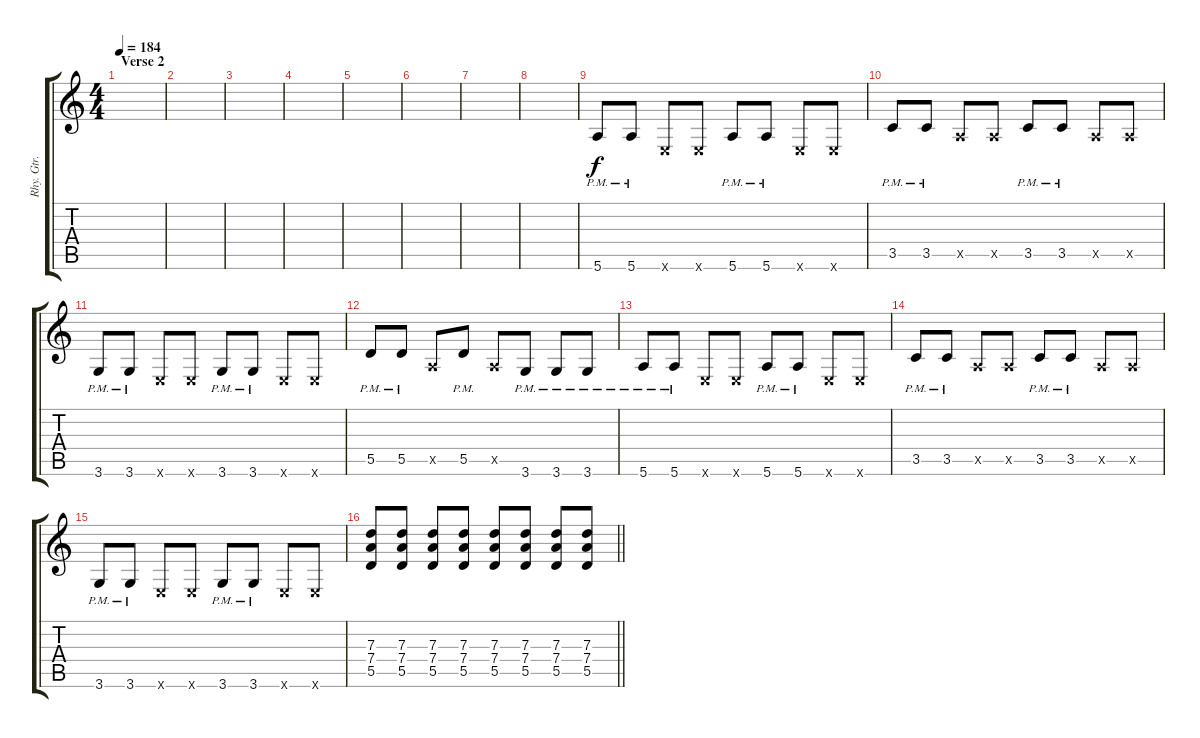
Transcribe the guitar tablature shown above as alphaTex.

\track ("Rhy. Gtr. 2" "Rhy. Gtr. ") {instrument distortionguitar}
\staff {score tabs}
\tuning (E4 B3 G3 D3 A2 E2) {hide}
\ts (4 4)
\section ("" "Verse 2")
\tempo 184
\clef g2
\ks c
|
|
|
|
|
|
|
|
5.6{pm}.8 5.6{pm}.8 0.6{x}.8 0.6{x}.8 5.6{pm}.8 5.6{pm}.8 0.6{x}.8 0.6{x}.8 |
3.5{pm}.8 3.5{pm}.8 0.5{x}.8 0.5{x}.8 3.5{pm}.8 3.5{pm}.8 0.5{x}.8 0.5{x}.8 |
3.6{pm}.8 3.6{pm}.8 0.6{x}.8 0.6{x}.8 3.6{pm}.8 3.6{pm}.8 0.6{x}.8 0.6{x}.8 |
5.5{pm}.8 5.5{pm}.8 0.5{x}.8 5.5{pm}.8 0.5{x}.8 3.6{pm}.8 3.6{pm}.8 3.6{pm}.8 |
5.6{pm}.8 5.6{pm}.8 0.6{x}.8 0.6{x}.8 5.6{pm}.8 5.6{pm}.8 0.6{x}.8 0.6{x}.8 |
3.5{pm}.8 3.5{pm}.8 0.5{x}.8 0.5{x}.8 3.5{pm}.8 3.5{pm}.8 0.5{x}.8 0.5{x}.8 |
3.6{pm}.8 3.6{pm}.8 0.6{x}.8 0.6{x}.8 3.6{pm}.8 3.6{pm}.8 0.6{x}.8 0.6{x}.8 |
\barLineRight lightlight
(7.3 7.4 5.5).8 (7.3 7.4 5.5).8 (7.3 7.4 5.5).8 (7.3 7.4 5.5).8 (7.3 7.4 5.5).8 (7.3 7.4 5.5).8 (7.3 7.4 5.5).8 (7.3 7.4 5.5).8
